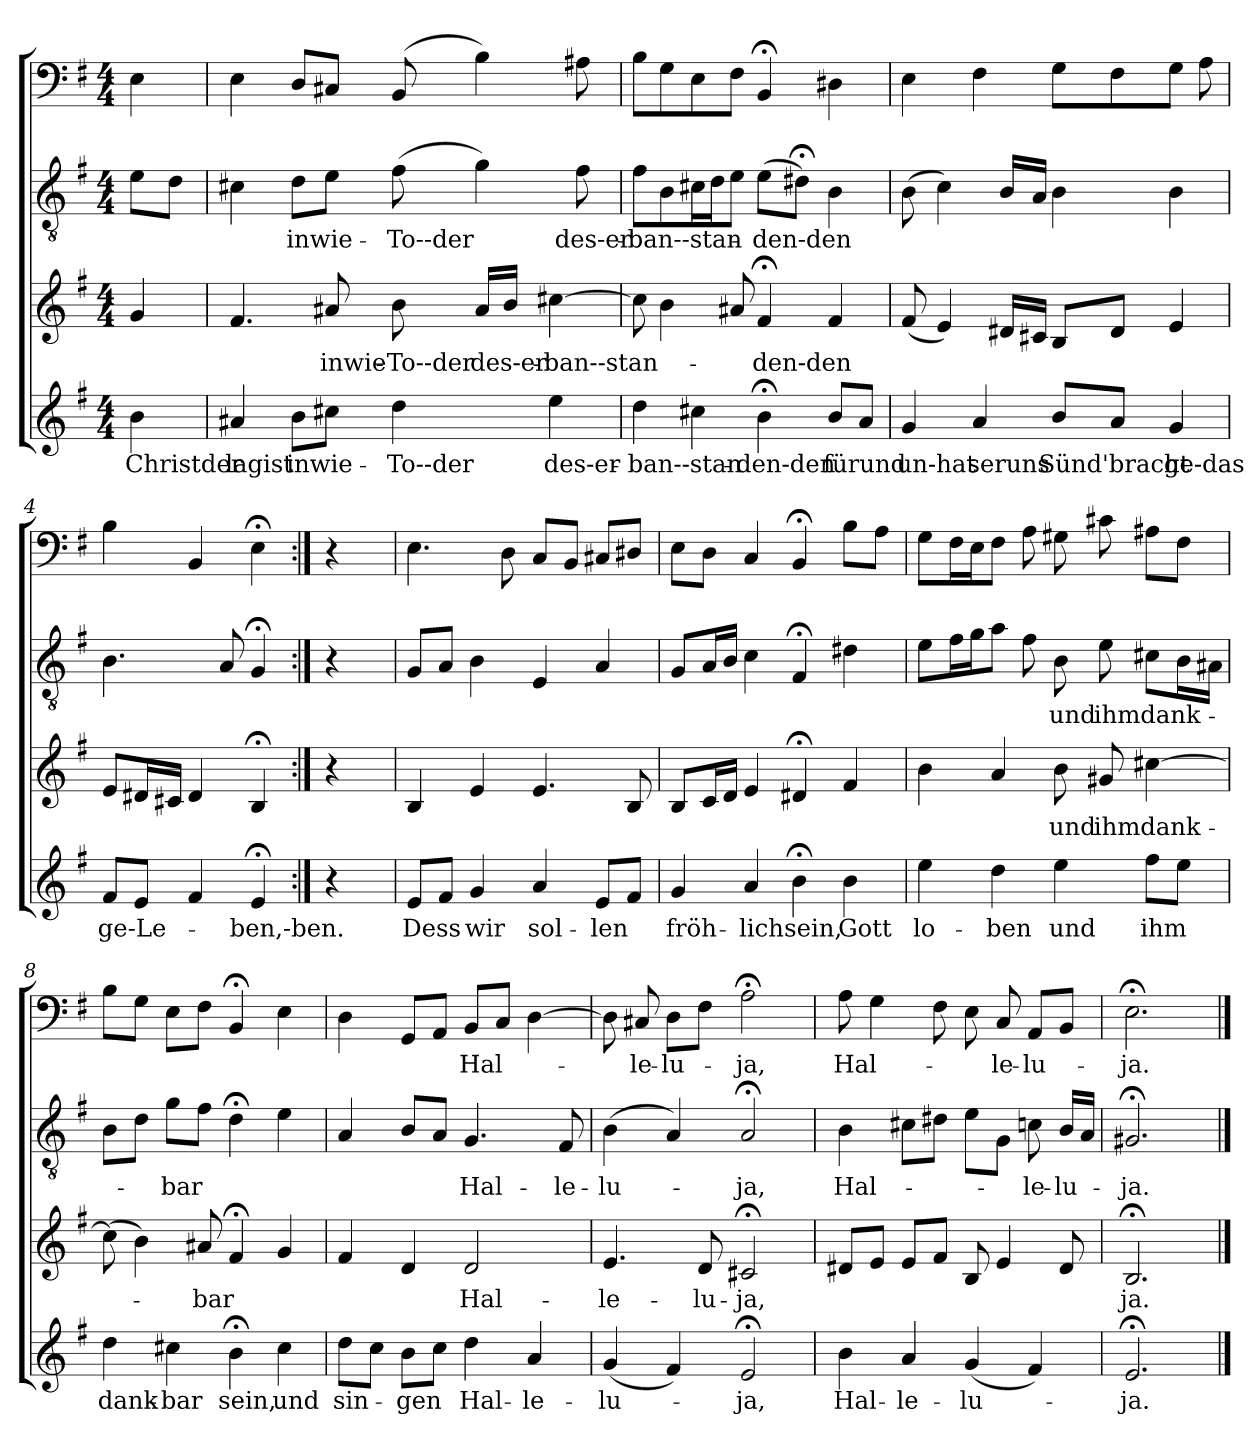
**kern	**text	**kern	**text	**kern	**text	**kern	**text
*part4	*part4	*part3	*part3	*part2	*part2	*part1	*part1
*staff4	*staff4	*staff3	*staff3	*staff2	*staff2	*staff1	*staff1
*clefG2	*	*clefG2	*	*clefGv2	*	*clefF4	*
*k[f#]	*	*k[f#]	*	*k[f#]	*	*k[f#]	*
*e:	*	*e:	*	*e:	*	*e:	*
*M4/4	*	*M4/4	*	*M4/4	*	*M4/4	*
=	=	=	=	=	=	=	=
4b\	Christder	4g/	.	8e\L	.	4E\	.
.	.	.	.	8d\J	.	.	.
=1	=1	=1	=1	=1	=1	=1	=1
4a#X/	lagist	4.f#/	.	4c#X\	.	4E\	.
8b\L	inwie-	.	.	8d\L	inwie-	8D/L	.
8cc#X\J	.	8a#X/	inwie-	8e\J	.	8C#X/J	.
4dd\	To--der	8b\	To--der	(8f#\	To--der	(8BB/	.
.	.	16a#/LL	-des-er-	4g\)	.	4B\)	.
.	.	16b/JJ	.	.	.	.	.
4ee\	-des-er-	[4cc#X\	-ban--stan-	.	.	.	.
.	.	.	.	8f#\	-des-er-	8A#X\	.
=2	=2	=2	=2	=2	=2	=2	=2
4dd\	-ban--stan-	8cc#\]	.	8f#\L	-ban--stan-	8B\L	.
.	.	4b\	.	8B\	.	8G\	.
4cc#X\	.	.	.	16c#X\L	.	8E\	.
.	.	.	.	16d\J	.	.	.
.	.	8a#X/	.	8e\J	.	8F#\J	.
4b;<\	-den-den	4f#;</	-den-den	(8e\L	-den-den	4BB;</	.
.	.	.	.	8d#X;<\J)	.	.	.
8b/L	fürund	4f#/	.	4B\	.	4D#X\	.
8a/J	.	.	.	.	.	.	.
=3	=3	=3	=3	=3	=3	=3	=3
4g/	un-hat	(8f#/	.	(8B\	.	4E\	.
.	.	4e/)	.	4c\)	.	.	.
4a/	-seruns	.	.	.	.	4F#\	.
.	.	16d#X/LL	.	16B/LL	.	.	.
.	.	16c#X/JJ	.	16A/JJ	.	.	.
8b/L	Sünd'bracht	8B/L	.	4B\	.	8G\L	.
8a/J	.	8d#/J	.	.	.	8F#\	.
4g/	ge-das	4e/	.	4B\	.	8G\J	.
.	.	.	.	.	.	8A\	.
=4	=4	=4	=4	=4	=4	=4	=4
8f#/L	-ge-Le-	8e/L	.	4.B\	.	4B\	.
8e/J	.	16d#X/L	.	.	.	.	.
.	.	16c#X/JJ	.	.	.	.	.
4f#/	.	4d#/	.	.	.	4BB/	.
.	.	.	.	8A/	.	.	.
4e;</	-ben,-ben.	4B;</	.	4G;</	.	4E;<\	.
=:|!	=:|!	=:|!	=:|!	=:|!	=:|!	=:|!	=:|!
4r	.	4r	.	4r	.	4r	.
=5	=5	=5	=5	=5	=5	=5	=5
8e/L	Dess	4B/	.	8G/L	.	4.E\	.
8f#/J	.	.	.	8A/J	.	.	.
4g/	wir	4e/	.	4B\	.	.	.
.	.	.	.	.	.	8D\	.
4a/	sol-	4.e/	.	4E/	.	8C/L	.
.	.	.	.	.	.	8BB/J	.
8e/L	-len	.	.	4A/	.	8C#X/L	.
8f#/J	.	8B/	.	.	.	8D#X/J	.
=6	=6	=6	=6	=6	=6	=6	=6
4g/	fröh-	8B/L	.	8G/L	.	8E\L	.
.	.	16c/L	.	16A/L	.	8D\J	.
.	.	16d/JJ	.	16B/JJ	.	.	.
4a/	-lich	4e/	.	4c\	.	4C/	.
4b;<\	sein,	4d#X;</	.	4F#;</	.	4BB;</	.
4b\	Gott	4f#/	.	4d#X\	.	8B\L	.
.	.	.	.	.	.	8A\J	.
=7	=7	=7	=7	=7	=7	=7	=7
4ee\	lo-	4b\	.	8e\L	.	8G\L	.
.	.	.	.	16f#\L	.	16F#\L	.
.	.	.	.	16g\J	.	16E\J	.
4dd\	-ben	4a/	.	8a\J	.	8F#\J	.
.	.	.	.	8f#\	.	8A\	.
4ee\	und	8b\	und	8B\	und	8G#X\	.
.	.	8g#X/	ihm	8e\	ihm	8c#X\	.
8ff#\L	ihm	[4cc#X\	dank-	8c#X\L	dank-	8A#X\L	.
8ee\J	.	.	.	16B\L	.	8F#\J	.
.	.	.	.	16A#X\JJ	.	.	.
=8	=8	=8	=8	=8	=8	=8	=8
4dd\	dank-	(8cc#\]	.	8B\L	.	8B\L	.
.	.	4b\)	.	8d\J	.	8G\J	.
4cc#X\	-bar	.	.	8g\L	-bar	8E\L	.
.	.	8a#X/	-bar	8f#\J	.	8F#\J	.
4b;<\	sein,	4f#;</	.	4d;<\	.	4BB;</	.
4cc#\	und	4g/	.	4e\	.	4E\	.
=9	=9	=9	=9	=9	=9	=9	=9
8dd\L	sin-	4f#/	.	4A/	.	4D\	.
8cc\J	.	.	.	.	.	.	.
8b\L	-gen	4d/	.	8B/L	.	8GG/L	.
8cc\J	.	.	.	8A/J	.	8AA/J	.
4dd\	Hal-	2d/	Hal-	4.G/	Hal-	8BB/L	Hal-
.	.	.	.	.	.	8C/J	.
4a/	-le-	.	.	.	.	[4D\	.
.	.	.	.	8F#/	-le-	.	.
=10	=10	=10	=10	=10	=10	=10	=10
(4g/	-lu-	4.e/	-le-	(4B\	-lu-	8D\]	.
.	.	.	.	.	.	8C#X/	-le-
4f#/)	.	.	.	4A/)	.	8D\L	-lu-
.	.	8d/	-lu-	.	.	8F#\J	.
2e;</	-ja,	2c#X;</	-ja,	2A;</	-ja,	2A;<\	-ja,
=11	=11	=11	=11	=11	=11	=11	=11
4b\	Hal-	8d#X/L	.	4B\	Hal-	8A\	Hal-
.	.	8e/J	.	.	.	4G\	.
4a/	-le-	8e/L	.	8c#X\L	.	.	.
.	.	8f#/J	.	8d#X\J	.	8F#\	.
(4g/	-lu-	8B/	.	8e\L	.	8E\	.
.	.	4e/	.	8G\J	.	8C/	-le-
4f#/)	.	.	.	8cn\	-le-	8AA/L	-lu-
.	.	8d#/	.	16B/LL	-lu-	8BB/J	.
.	.	.	.	16A/JJ	.	.	.
=12	=12	=12	=12	=12	=12	=12	=12
2.e;</	-ja.	2.B;</	ja.	2.G#X;</	-ja.	2.E;<\	-ja.
==	==	==	==	==	==	==	==
*-	*-	*-	*-	*-	*-	*-	*-
